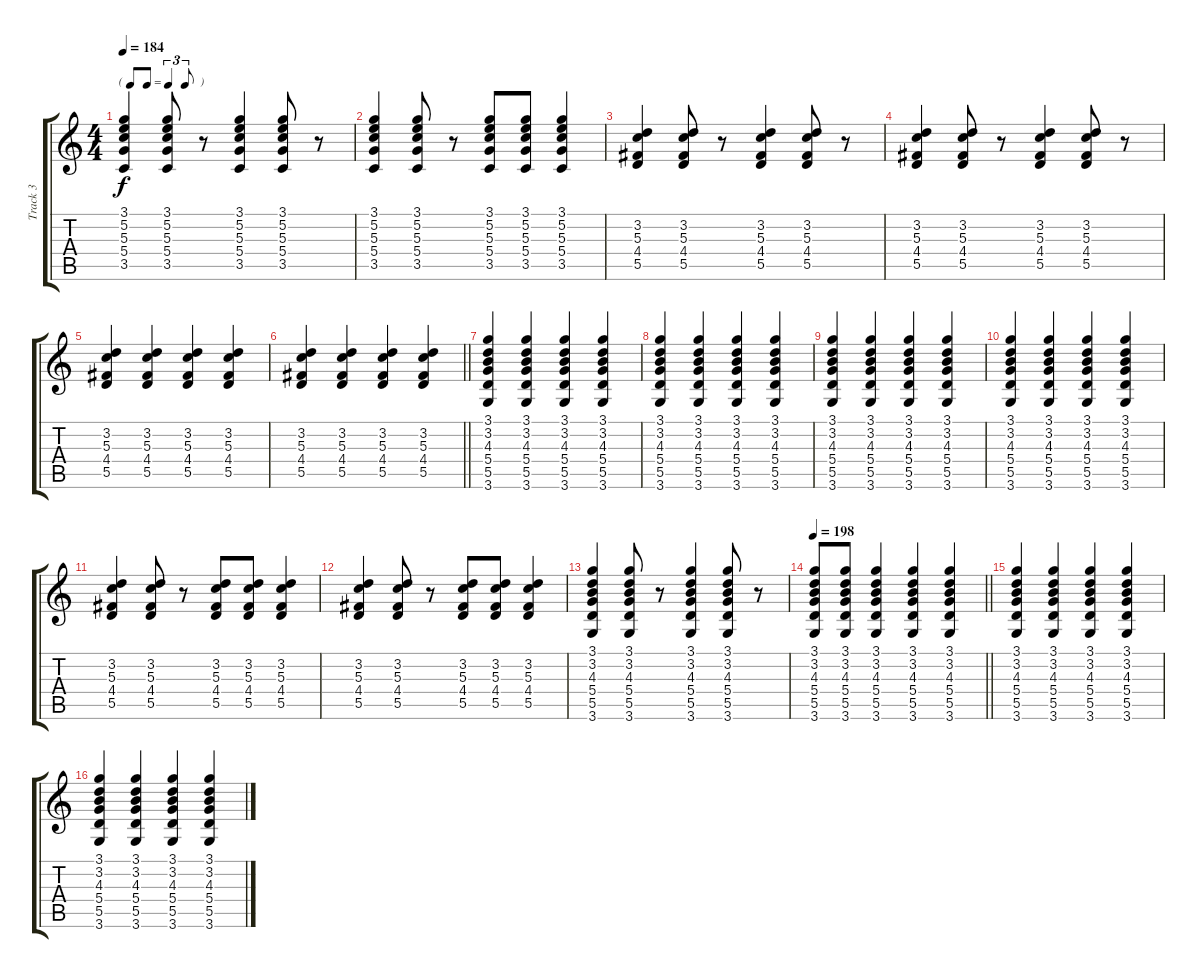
\track ("Track 3" "Track 3") {instrument acousticguitarsteel}
\staff {score tabs}
\tuning (E4 B3 G3 D3 A2 E2) {hide}
\ts (4 4)
\tf triplet8th
\tempo 184
\clef g2
\ks c
(3.1 5.2 5.3 5.4 3.5).4{dy f} (3.1 5.2 5.3 5.4 3.5).8 r.8 (3.1 5.2 5.3 5.4 3.5).4 (3.1 5.2 5.3 5.4 3.5).8 r.8 |
(3.1 5.2 5.3 5.4 3.5).4 (3.1 5.2 5.3 5.4 3.5).8 r.8 (3.1 5.2 5.3 5.4 3.5).8 (3.1 5.2 5.3 5.4 3.5).8 (3.1 5.2 5.3 5.4 3.5).4 |
(3.2 5.3 4.4 5.5).4 (3.2 5.3 4.4 5.5).8 r.8 (3.2 5.3 4.4 5.5).4 (3.2 5.3 4.4 5.5).8 r.8 |
(3.2 5.3 4.4 5.5).4 (3.2 5.3 4.4 5.5).8 r.8 (3.2 5.3 4.4 5.5).4 (3.2 5.3 4.4 5.5).8 r.8 |
(3.2 5.3 4.4 5.5).4 (3.2 5.3 4.4 5.5).4 (3.2 5.3 4.4 5.5).4 (3.2 5.3 4.4 5.5).4 |
\barLineRight lightlight
(3.2 5.3 4.4 5.5).4 (3.2 5.3 4.4 5.5).4 (3.2 5.3 4.4 5.5).4 (3.2 5.3 4.4 5.5).4 |
(3.1 3.2 4.3 5.4 5.5 3.6).4 (3.1 3.2 4.3 5.4 5.5 3.6).4 (3.1 3.2 4.3 5.4 5.5 3.6).4 (3.1 3.2 4.3 5.4 5.5 3.6).4 |
(3.1 3.2 4.3 5.4 5.5 3.6).4 (3.1 3.2 4.3 5.4 5.5 3.6).4 (3.1 3.2 4.3 5.4 5.5 3.6).4 (3.1 3.2 4.3 5.4 5.5 3.6).4 |
(3.1 3.2 4.3 5.4 5.5 3.6).4 (3.1 3.2 4.3 5.4 5.5 3.6).4 (3.1 3.2 4.3 5.4 5.5 3.6).4 (3.1 3.2 4.3 5.4 5.5 3.6).4 |
(3.1 3.2 4.3 5.4 5.5 3.6).4 (3.1 3.2 4.3 5.4 5.5 3.6).4 (3.1 3.2 4.3 5.4 5.5 3.6).4 (3.1 3.2 4.3 5.4 5.5 3.6).4 |
(3.2 5.3 4.4 5.5).4 (3.2 5.3 4.4 5.5).8 r.8 (3.2 5.3 4.4 5.5).8 (3.2 5.3 4.4 5.5).8 (3.2 5.3 4.4 5.5).4 |
(3.2 5.3 4.4 5.5).4 (3.2 5.3 4.4 5.5).8 r.8 (3.2 5.3 4.4 5.5).8 (3.2 5.3 4.4 5.5).8 (3.2 5.3 4.4 5.5).4 |
(3.1 3.2 4.3 5.4 5.5 3.6).4 (3.1 3.2 4.3 5.4 5.5 3.6).8 r.8 (3.1 3.2 4.3 5.4 5.5 3.6).4 (3.1 3.2 4.3 5.4 5.5 3.6).8 r.8 |
\tempo 198
\barLineRight lightlight
(3.1 3.2 4.3 5.4 5.5 3.6).8 (3.1 3.2 4.3 5.4 5.5 3.6).8 (3.1 3.2 4.3 5.4 5.5 3.6).4 (3.1 3.2 4.3 5.4 5.5 3.6).4 (3.1 3.2 4.3 5.4 5.5 3.6).4 |
(3.1 3.2 4.3 5.4 5.5 3.6).4 (3.1 3.2 4.3 5.4 5.5 3.6).4 (3.1 3.2 4.3 5.4 5.5 3.6).4 (3.1 3.2 4.3 5.4 5.5 3.6).4 |
(3.1 3.2 4.3 5.4 5.5 3.6).4 (3.1 3.2 4.3 5.4 5.5 3.6).4 (3.1 3.2 4.3 5.4 5.5 3.6).4 (3.1 3.2 4.3 5.4 5.5 3.6).4
